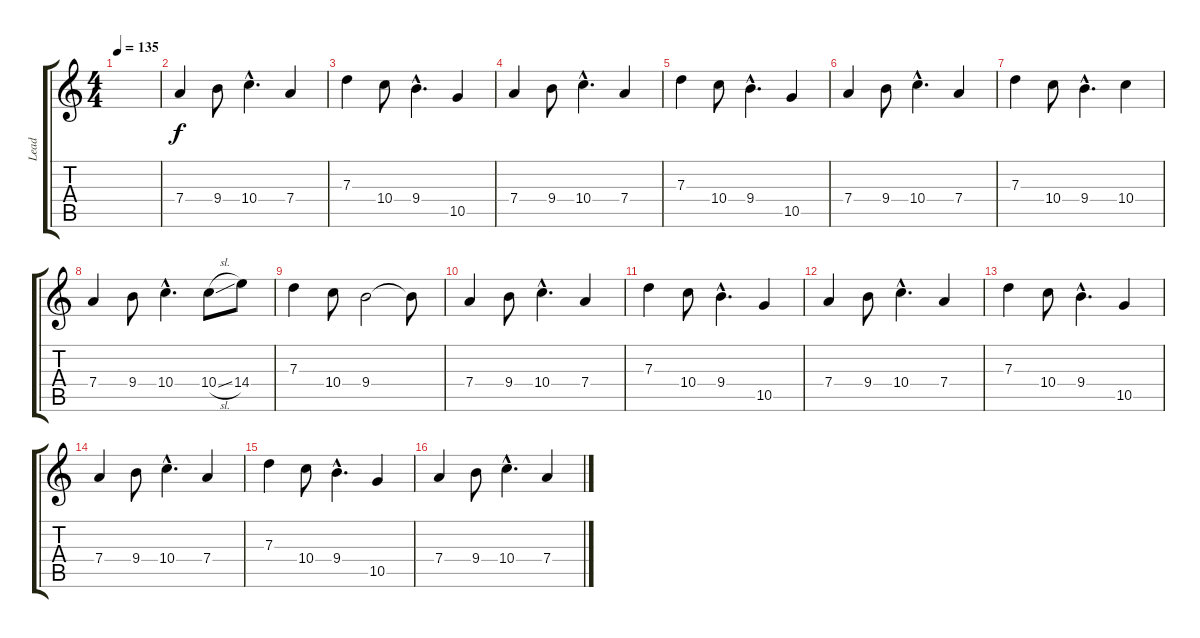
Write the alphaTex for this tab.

\track ("Lead" "Lead") {instrument overdrivenguitar}
\staff {score tabs}
\tuning (E4 B3 G3 D3 A2 E2) {hide}
\ts (4 4)
\tempo 135
\clef g2
\ks c
|
7.4.4 9.4.8 10.4{hac}.4{d} 7.4.4 |
7.3.4 10.4.8 9.4{hac}.4{d} 10.5.4 |
7.4.4 9.4.8 10.4{hac}.4{d} 7.4.4 |
7.3.4 10.4.8 9.4{hac}.4{d} 10.5.4 |
7.4.4 9.4.8 10.4{hac}.4{d} 7.4.4 |
7.3.4 10.4.8 9.4{hac}.4{d} 10.4.4 |
7.4.4 9.4.8 10.4{hac}.4{d} 10.4{sl}.8 14.4.8 |
7.3.4 10.4.8 9.4.2 9.4{t}.8 |
7.4.4 9.4.8 10.4{hac}.4{d} 7.4.4 |
7.3.4 10.4.8 9.4{hac}.4{d} 10.5.4 |
7.4.4 9.4.8 10.4{hac}.4{d} 7.4.4 |
7.3.4 10.4.8 9.4{hac}.4{d} 10.5.4 |
7.4.4 9.4.8 10.4{hac}.4{d} 7.4.4 |
7.3.4 10.4.8 9.4{hac}.4{d} 10.5.4 |
7.4.4 9.4.8 10.4{hac}.4{d} 7.4.4
